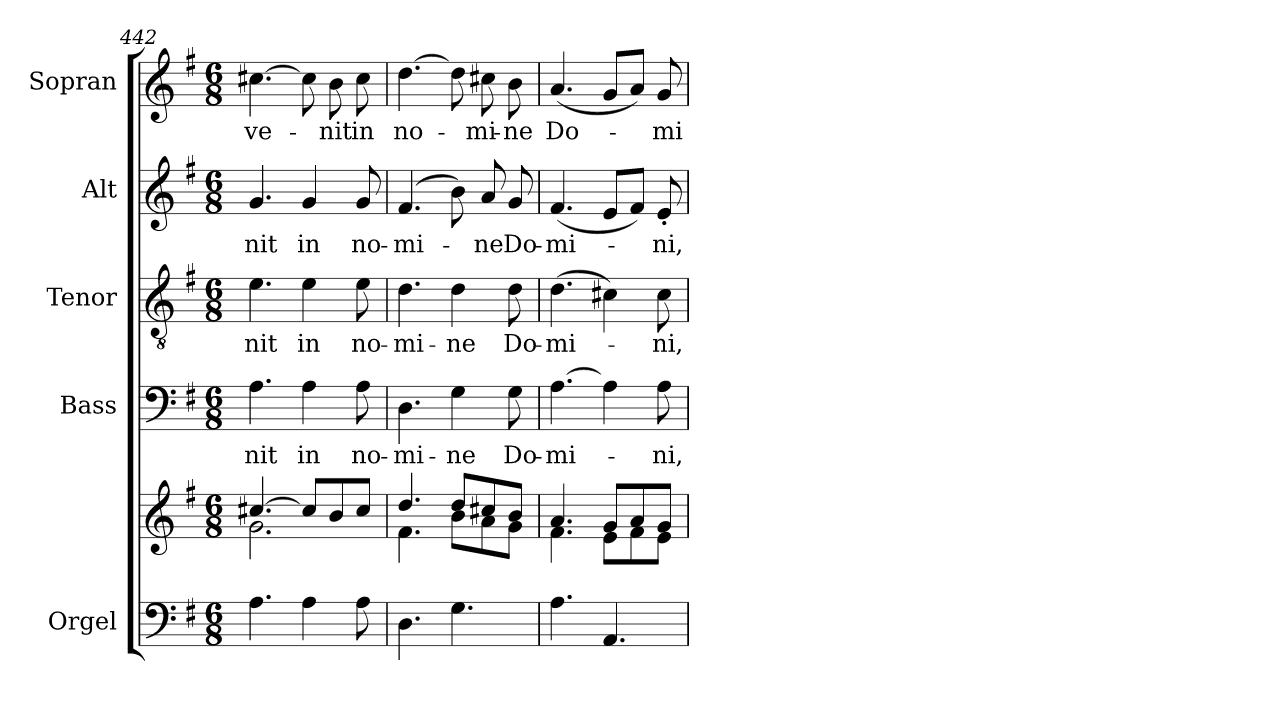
**kern	**kern	**kern	**text	**kern	**text	**kern	**text	**kern	**text
*part5	*part5	*part4	*part4	*part3	*part3	*part2	*part2	*part1	*part1
*staff6	*staff5	*staff4	*staff4	*staff3	*staff3	*staff2	*staff2	*staff1	*staff1
*I"Orgel	*	*I"Bass	*	*I"Tenor	*	*I"Alt	*	*I"Sopran	*
*I'Org.	*	*I'B.	*	*I'T.	*	*I'A.	*	*I'S.	*
*clefF4	*clefG2	*clefF4	*	*clefGv2	*	*clefG2	*	*clefG2	*
*k[f#]	*k[f#]	*k[f#]	*	*k[f#]	*	*k[f#]	*	*k[f#]	*
*G:	*G:	*G:	*	*G:	*	*G:	*	*G:	*
*M6/8	*M6/8	*M6/8	*	*M6/8	*	*M6/8	*	*M6/8	*
=442	=442	=442	=442	=442	=442	=442	=442	=442	=442
*	*^	*	*	*	*	*	*	*	*
!	!	!	!	!LO:LY:b	!	!LO:LY:b	!	!LO:LY:b	!	!LO:LY:b
4.A\	[>4.cc#X/	2.g\	4.A\	-nit	4.e\	-nit	4.g/	-nit	[4.cc#X\	ve-
!	!	!	!	!LO:LY:b	!	!LO:LY:b	!	!LO:LY:b	!	!
4A\	8cc#/L]	.	4A\	in	4e\	in	4g/	in	8cc#\]	.
!	!	!	!	!	!	!	!	!	!	!LO:LY:b
.	8b/	.	.	.	.	.	.	.	8b\	-nit
!	!	!	!	!LO:LY:b	!	!LO:LY:b	!	!LO:LY:b	!	!LO:LY:b
8A\	8cc#/J	.	8A\	no-	8e\	no-	8g/	no-	8cc#\	in
=443	=443	=443	=443	=443	=443	=443	=443	=443	=443	=443
!	!	!	!	!LO:LY:b	!	!LO:LY:b	!	!LO:LY:b	!	!LO:LY:b
4.D\	4.dd/	4.f#\	4.D\	-mi-	4.d\	-mi-	(4.f#/	-mi-	[4.dd\	no-
!	!	!	!	!LO:LY:b	!	!LO:LY:b	!	!	!	!
4.G\	8dd/L	8b\L	4G\	-ne	4d\	-ne	8b\)	.	8dd\]	.
!	!	!	!	!	!	!	!	!LO:LY:b	!	!LO:LY:b
.	8cc#X/	8a\	.	.	.	.	8a/	-ne	8cc#X\	-mi-
!	!	!	!	!LO:LY:b	!	!LO:LY:b	!	!LO:LY:b	!	!LO:LY:b
.	8b/J	8g\J	8G\	Do-	8d\	Do-	8g/	Do-	8b\	-ne
=444	=444	=444	=444	=444	=444	=444	=444	=444	=444	=444
!	!	!	!	!LO:LY:b	!	!LO:LY:b	!	!LO:LY:b	!	!LO:LY:b
4.A\	4.a/	4.f#\	[4.A\	-mi-	(>4.d\	-mi-	(<4.f#/	-mi-	(<4.a/	Do-
4.AA/	8g/L	8e\L	4A\]	.	4c#X\)	.	8e/L	.	8g/L	.
.	8a/	8f#\	.	.	.	.	8f#/J)	.	8a/J)	.
!	!	!	!	!LO:LY:b	!	!LO:LY:b	!	!LO:LY:b	!	!LO:LY:b
.	8g/J	8e\J	8A\	-ni,	8c#\	-ni,	8e'</	-ni,	8g/	-mi-
*	*v	*v	*	*	*	*	*	*	*	*
=	=	=	=	=	=	=	=	=	=
*-	*-	*-	*-	*-	*-	*-	*-	*-	*-
